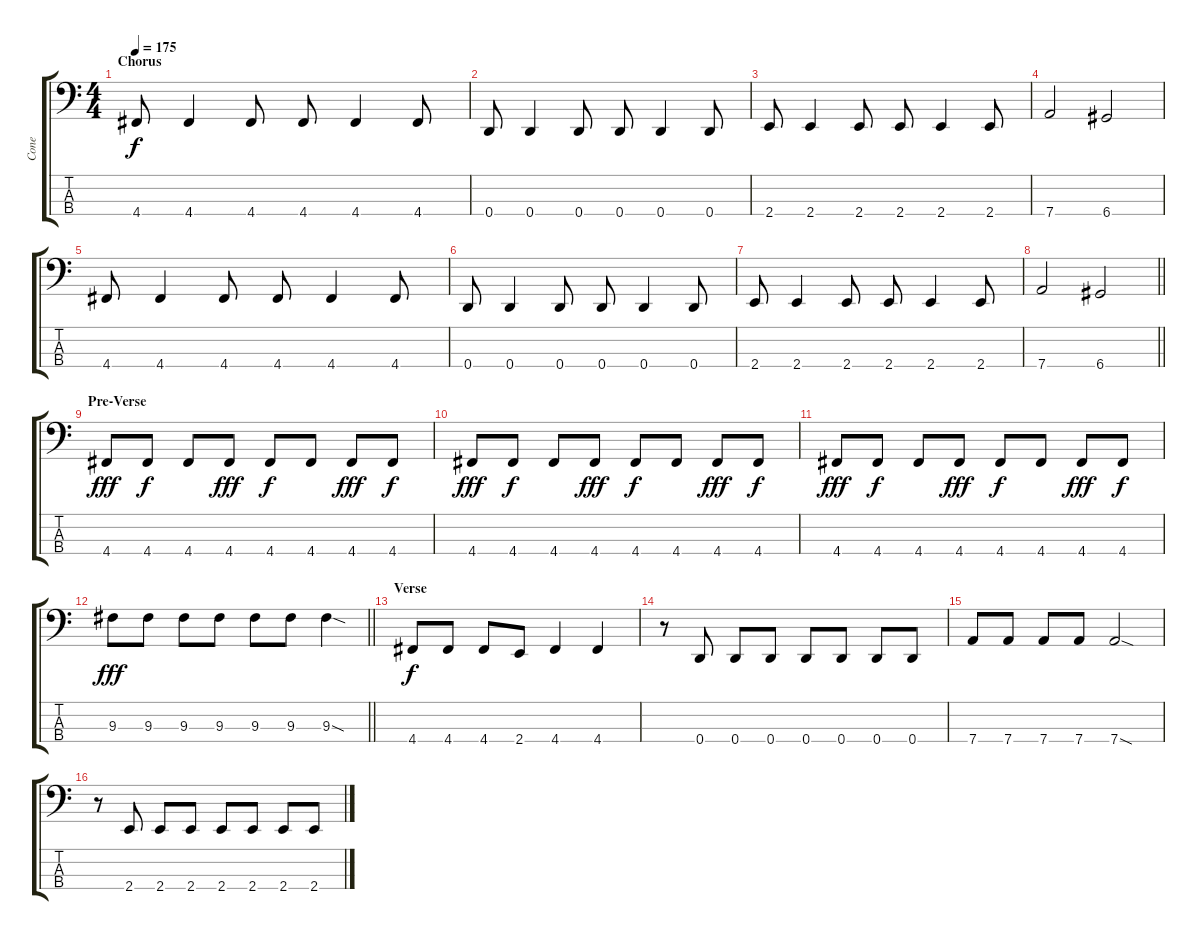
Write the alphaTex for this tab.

\track ("Cone" "Cone") {instrument electricbasspick}
\staff {score tabs}
\tuning (G2 D2 A1 D1) {hide}
\ts (4 4)
\section ("" "Chorus")
\tempo 175
\clef f4
\ks c
4.4.8{dy f} 4.4.4 4.4.8 4.4.8 4.4.4 4.4.8 |
0.4.8 0.4.4 0.4.8 0.4.8 0.4.4 0.4.8 |
2.4.8 2.4.4 2.4.8 2.4.8 2.4.4 2.4.8 |
7.4.2 6.4.2 |
4.4.8 4.4.4 4.4.8 4.4.8 4.4.4 4.4.8 |
0.4.8 0.4.4 0.4.8 0.4.8 0.4.4 0.4.8 |
2.4.8 2.4.4 2.4.8 2.4.8 2.4.4 2.4.8 |
\barLineRight lightlight
7.4.2 6.4.2 |
\section ("" "Pre-Verse")
4.4.8{dy fff} 4.4.8{dy f} 4.4.8 4.4.8{dy fff} 4.4.8{dy f} 4.4.8 4.4.8{dy fff} 4.4.8{dy f} |
4.4.8{dy fff} 4.4.8{dy f} 4.4.8 4.4.8{dy fff} 4.4.8{dy f} 4.4.8 4.4.8{dy fff} 4.4.8{dy f} |
4.4.8{dy fff} 4.4.8{dy f} 4.4.8 4.4.8{dy fff} 4.4.8{dy f} 4.4.8 4.4.8{dy fff} 4.4.8{dy f} |
\barLineRight lightlight
9.3.8{dy fff} 9.3.8 9.3.8 9.3.8 9.3.8 9.3.8 9.3{sod}.4 |
\section ("" "Verse")
4.4.8{dy f} 4.4.8 4.4.8 2.4.8 4.4.4 4.4.4 |
r.8 0.4.8 0.4.8 0.4.8 0.4.8 0.4.8 0.4.8 0.4.8 |
7.4.8 7.4.8 7.4.8 7.4.8 7.4{sod}.2 |
r.8 2.4.8 2.4.8 2.4.8 2.4.8 2.4.8 2.4.8 2.4.8
